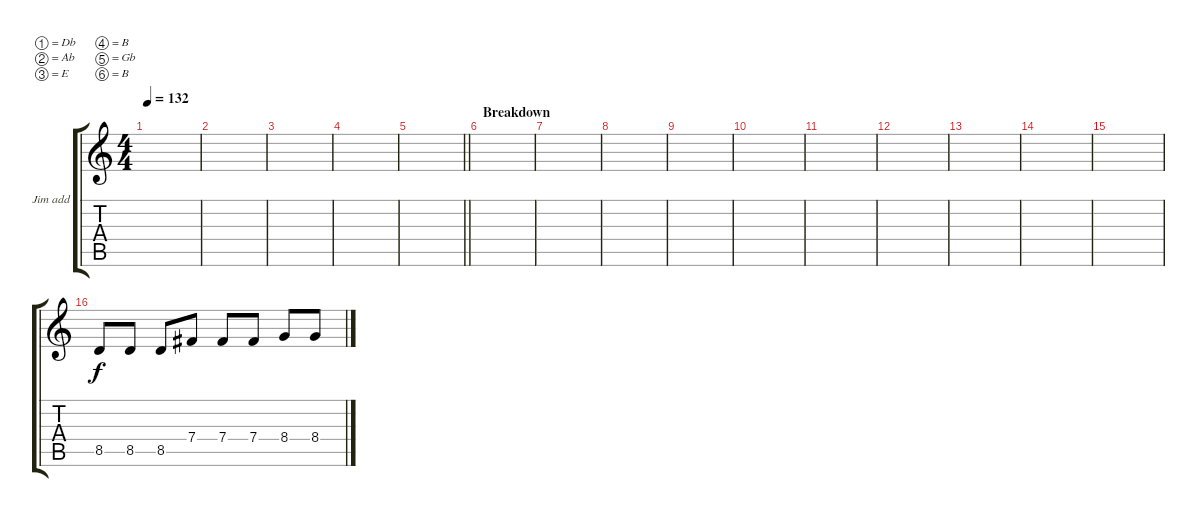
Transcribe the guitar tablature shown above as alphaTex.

\bracketExtendMode groupsimilarinstruments
\firstSystemTrackNameOrientation horizontal
\otherSystemsTrackNameOrientation horizontal
\track ("Jim Root (Add. Live Solo)" "Jim add") {mute instrument overdrivenguitar}
\staff {score tabs}
\tuning (Db4 Ab3 E3 B2 Gb2 B1)
\ts (4 4)
\tempo 132
\clef g2
\ks c
|
|
|
|
\barLineRight lightlight
|
\section ("" "Breakdown")
|
|
|
|
|
|
|
|
|
|
8.5.8 8.5.8 8.5.8 7.4.8 7.4.8 7.4.8 8.4.8 8.4.8
